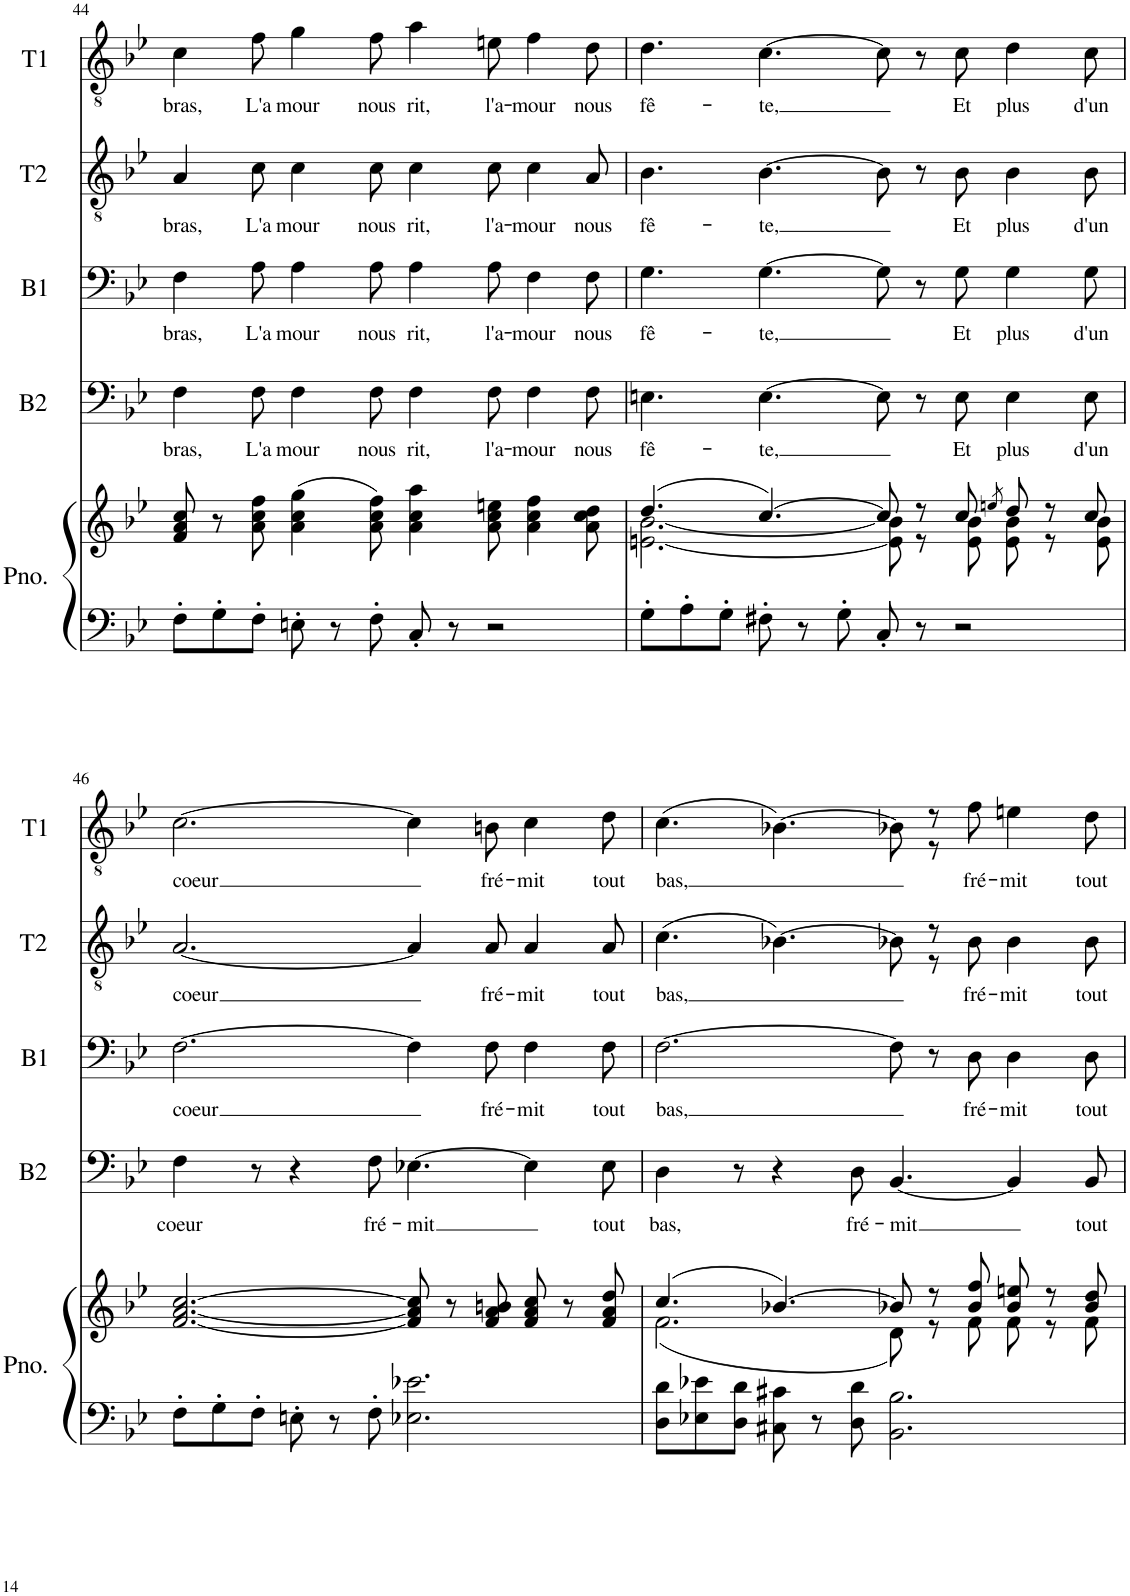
**kern	**kern	**kern	**text	**kern	**text	**kern	**text	**kern	**text
*part5	*part5	*part4	*part4	*part3	*part3	*part2	*part2	*part1	*part1
*staff6	*staff5	*staff4	*staff4	*staff3	*staff3	*staff2	*staff2	*staff1	*staff1
*I"Piano	*	*I"B2	*	*I"B1	*	*I"T2	*	*I"T1	*
*I'Pno.	*	*I'B2	*	*I'B1	*	*I'T2	*	*I'T1	*
!!LO:PB:g=z
*clefF4	*clefG2	*clefF4	*	*clefF4	*	*clefGv2	*	*clefGv2	*
*k[b-e-]	*k[b-e-]	*k[b-e-]	*	*k[b-e-]	*	*k[b-e-]	*	*k[b-e-]	*
*M12/8	*M12/8	*M12/8	*	*M12/8	*	*M12/8	*	*M12/8	*
=44	=44	=44	=44	=44	=44	=44	=44	=44	=44
!	!	!	!LO:LY:b	!	!LO:LY:b	!	!LO:LY:b	!	!LO:LY:b
8F'\L	8f/ 8a/ 8cc/	4F\	bras,	4F\	bras,	4A/	bras,	4c\	bras,
8G'\	8r	.	.	.	.	.	.	.	.
!	!	!	!LO:LY:b	!	!LO:LY:b	!	!LO:LY:b	!	!LO:LY:b
8F'\J	8a\ 8cc\ 8ff\	8F\	L'a-	8A\	L'a-	8c\	L'a-	8f\	L'a-
!	!	!	!LO:LY:b	!	!LO:LY:b	!	!LO:LY:b	!	!LO:LY:b
8En'\	(4a\ 4cc\ 4gg\	4F\	-mour	4A\	-mour	4c\	-mour	4g\	-mour
8r	.	.	.	.	.	.	.	.	.
!	!	!	!LO:LY:b	!	!LO:LY:b	!	!LO:LY:b	!	!LO:LY:b
8F'\	8a\ 8cc\ 8ff\)	8F\	nous	8A\	nous	8c\	nous	8f\	nous
!	!	!	!LO:LY:b	!	!LO:LY:b	!	!LO:LY:b	!	!LO:LY:b
8C'/	4a\ 4cc\ 4aa\	4F\	rit,	4A\	rit,	4c\	rit,	4a\	rit,
8r	.	.	.	.	.	.	.	.	.
!	!	!	!LO:LY:b	!	!LO:LY:b	!	!LO:LY:b	!	!LO:LY:b
2r	8a\ 8cc\ 8een\	8F\	l'a-	8A\	l'a-	8c\	l'a-	8en\	l'a-
!	!	!	!LO:LY:b	!	!LO:LY:b	!	!LO:LY:b	!	!LO:LY:b
.	4a\ 4cc\ 4ff\	4F\	-mour	4F\	-mour	4c\	-mour	4f\	-mour
!	!	!	!LO:LY:b	!	!LO:LY:b	!	!LO:LY:b	!	!LO:LY:b
.	8a\ 8cc\ 8dd\	8F\	nous	8F\	nous	8A/	nous	8d\	nous
=45	=45	=45	=45	=45	=45	=45	=45	=45	=45
*	*^	*	*	*	*	*	*	*	*
!	!	!	!	!LO:LY:b	!	!LO:LY:b	!	!LO:LY:b	!	!LO:LY:b
8G'\L	(4.dd/	[2.en\ [2.b-\	4.En\	fê-	4.G\	fê-	4.B-\	fê-	4.d\	fê-
8A'\	.	.	.	.	.	.	.	.	.	.
8G'\J	.	.	.	.	.	.	.	.	.	.
!	!	!	!	!LO:LY:b	!	!LO:LY:b	!	!LO:LY:b	!	!LO:LY:b
8F#X'\	[4.cc/)	.	[4.E\	-te,	[4.G\	-te,	[4.B-\	-te,	[4.c\	-te,
8r	.	.	.	.	.	.	.	.	.	.
8G'\	.	.	.	.	.	.	.	.	.	.
8C'/	8cc/]	8e\] 8b-\]	8E\]	.	8G\]	.	8B-\]	.	8c\]	.
8r	8r	8r	8r	.	8r	.	8r	.	8r	.
!	!	!	!	!LO:LY:b	!	!LO:LY:b	!	!LO:LY:b	!	!LO:LY:b
2r	8cc/	8e\ 8b-\	8E\	Et	8G\	Et	8B-\	Et	8c\	Et
.	8qeen/	.	.	.	.	.	.	.	.	.
!	!	!	!	!LO:LY:b	!	!LO:LY:b	!	!LO:LY:b	!	!LO:LY:b
.	8dd/	8e\ 8b-\	4E\	plus	4G\	plus	4B-\	plus	4d\	plus
.	8r	8r	.	.	.	.	.	.	.	.
!	!	!	!	!LO:LY:b	!	!LO:LY:b	!	!LO:LY:b	!	!LO:LY:b
.	8cc/	8e\ 8b-\	8E\	d'un	8G\	d'un	8B-\	d'un	8c\	d'un
!!LO:LB:g=z
=46	=46	=46	=46	=46	=46	=46	=46	=46	=46	=46
!	!	!	!	!LO:LY:b	!	!LO:LY:b	!	!LO:LY:b	!	!LO:LY:b
*	*v	*v	*	*	*	*	*	*	*	*
8F'\L	[2.f/ [2.a/ [2.cc/	4F\	coeur	[2.F\	coeur	[2.A/	coeur	[2.c\	coeur
8G'\	.	.	.	.	.	.	.	.	.
8F'\J	.	8r	.	.	.	.	.	.	.
8En'\	.	4r	.	.	.	.	.	.	.
8r	.	.	.	.	.	.	.	.	.
!	!	!	!LO:LY:b	!	!	!	!	!	!
8F'\	.	8F\	fré-	.	.	.	.	.	.
!	!	!	!LO:LY:b	!	!	!	!	!	!
2.E-X\ 2.e-X\	8f/] 8a/] 8cc/]	[4.E-X\	-mit	4F\]	.	4A/]	.	4c\]	.
.	8r	.	.	.	.	.	.	.	.
!	!	!	!	!	!LO:LY:b	!	!LO:LY:b	!	!LO:LY:b
.	8f/ 8a/ 8bn/	.	.	8F\	fré-	8A/	fré-	8Bn\	fré-
!	!	!	!	!	!LO:LY:b	!	!LO:LY:b	!	!LO:LY:b
.	8f/ 8a/ 8cc/	4E-\]	.	4F\	-mit	4A/	-mit	4c\	-mit
.	8r	.	.	.	.	.	.	.	.
!	!	!	!LO:LY:b	!	!LO:LY:b	!	!LO:LY:b	!	!LO:LY:b
.	8f/ 8a/ 8dd/	8E-\	tout	8F\	tout	8A/	tout	8d\	tout
=47	=47	=47	=47	=47	=47	=47	=47	=47	=47
*	*^	*	*	*	*	*	*	*	*
!	!	!	!	!LO:LY:b	!	!LO:LY:b	!	!LO:LY:b	!	!LO:LY:b
*	*	*	*	*	*	*	*^	*	*^	*
8D\ 8d\L	(4.cc/	(2.f\	4D\	bas,	[2.F\	bas,	(4.c\	2..ryy	bas,	(4.c\	2..ryy	bas,
8E-X\ 8e-X\	.	.	.	.	.	.	.	.	.	.	.	.
8D\ 8d\J	.	.	8r	.	.	.	.	.	.	.	.	.
8C#X\ 8c#X\	[4.b-X/)	.	4r	.	.	.	[4.B-X\)	.	.	[4.B-X\)	.	.
8r	.	.	.	.	.	.	.	.	.	.	.	.
!	!	!	!	!LO:LY:b	!	!	!	!	!	!	!	!
8D\ 8d\	.	.	8D\	fré-	.	.	.	.	.	.	.	.
!	!	!	!	!LO:LY:b	!	!	!	!	!	!	!	!
2.BB-\ 2.B-\	8b-X/]	8d\)	[4.BB-/	-mit	8F\]	.	8B-X\]	.	.	8B-X\]	.	.
.	8r	8r	.	.	8r	.	8r	8r	.	8r	8r	.
!	!	!	!	!	!	!LO:LY:b	!	!	!LO:LY:b	!	!	!LO:LY:b
.	8b-/ 8ff/	8f\	.	.	8D\	fré-	8B-\	2ryy	fré-	8f\	2ryy	fré-
!	!	!	!	!	!	!LO:LY:b	!	!	!LO:LY:b	!	!	!LO:LY:b
.	8b-/ 8een/	8f\	4BB-/]	.	4D\	-mit	4B-\	.	-mit	4en\	.	-mit
.	8r	8r	.	.	.	.	.	.	.	.	.	.
!	!	!	!	!LO:LY:b	!	!LO:LY:b	!	!	!LO:LY:b	!	!	!LO:LY:b
.	8b-/ 8dd/	8f\	8BB-/	tout	8D\	tout	8B-\	.	tout	8d\	.	tout
*	*	*	*	*	*	*	*v	*v	*	*	*	*
*	*v	*v	*	*	*	*	*	*	*v	*v	*
=	=	=	=	=	=	=	=	=	=
*-	*-	*-	*-	*-	*-	*-	*-	*-	*-
